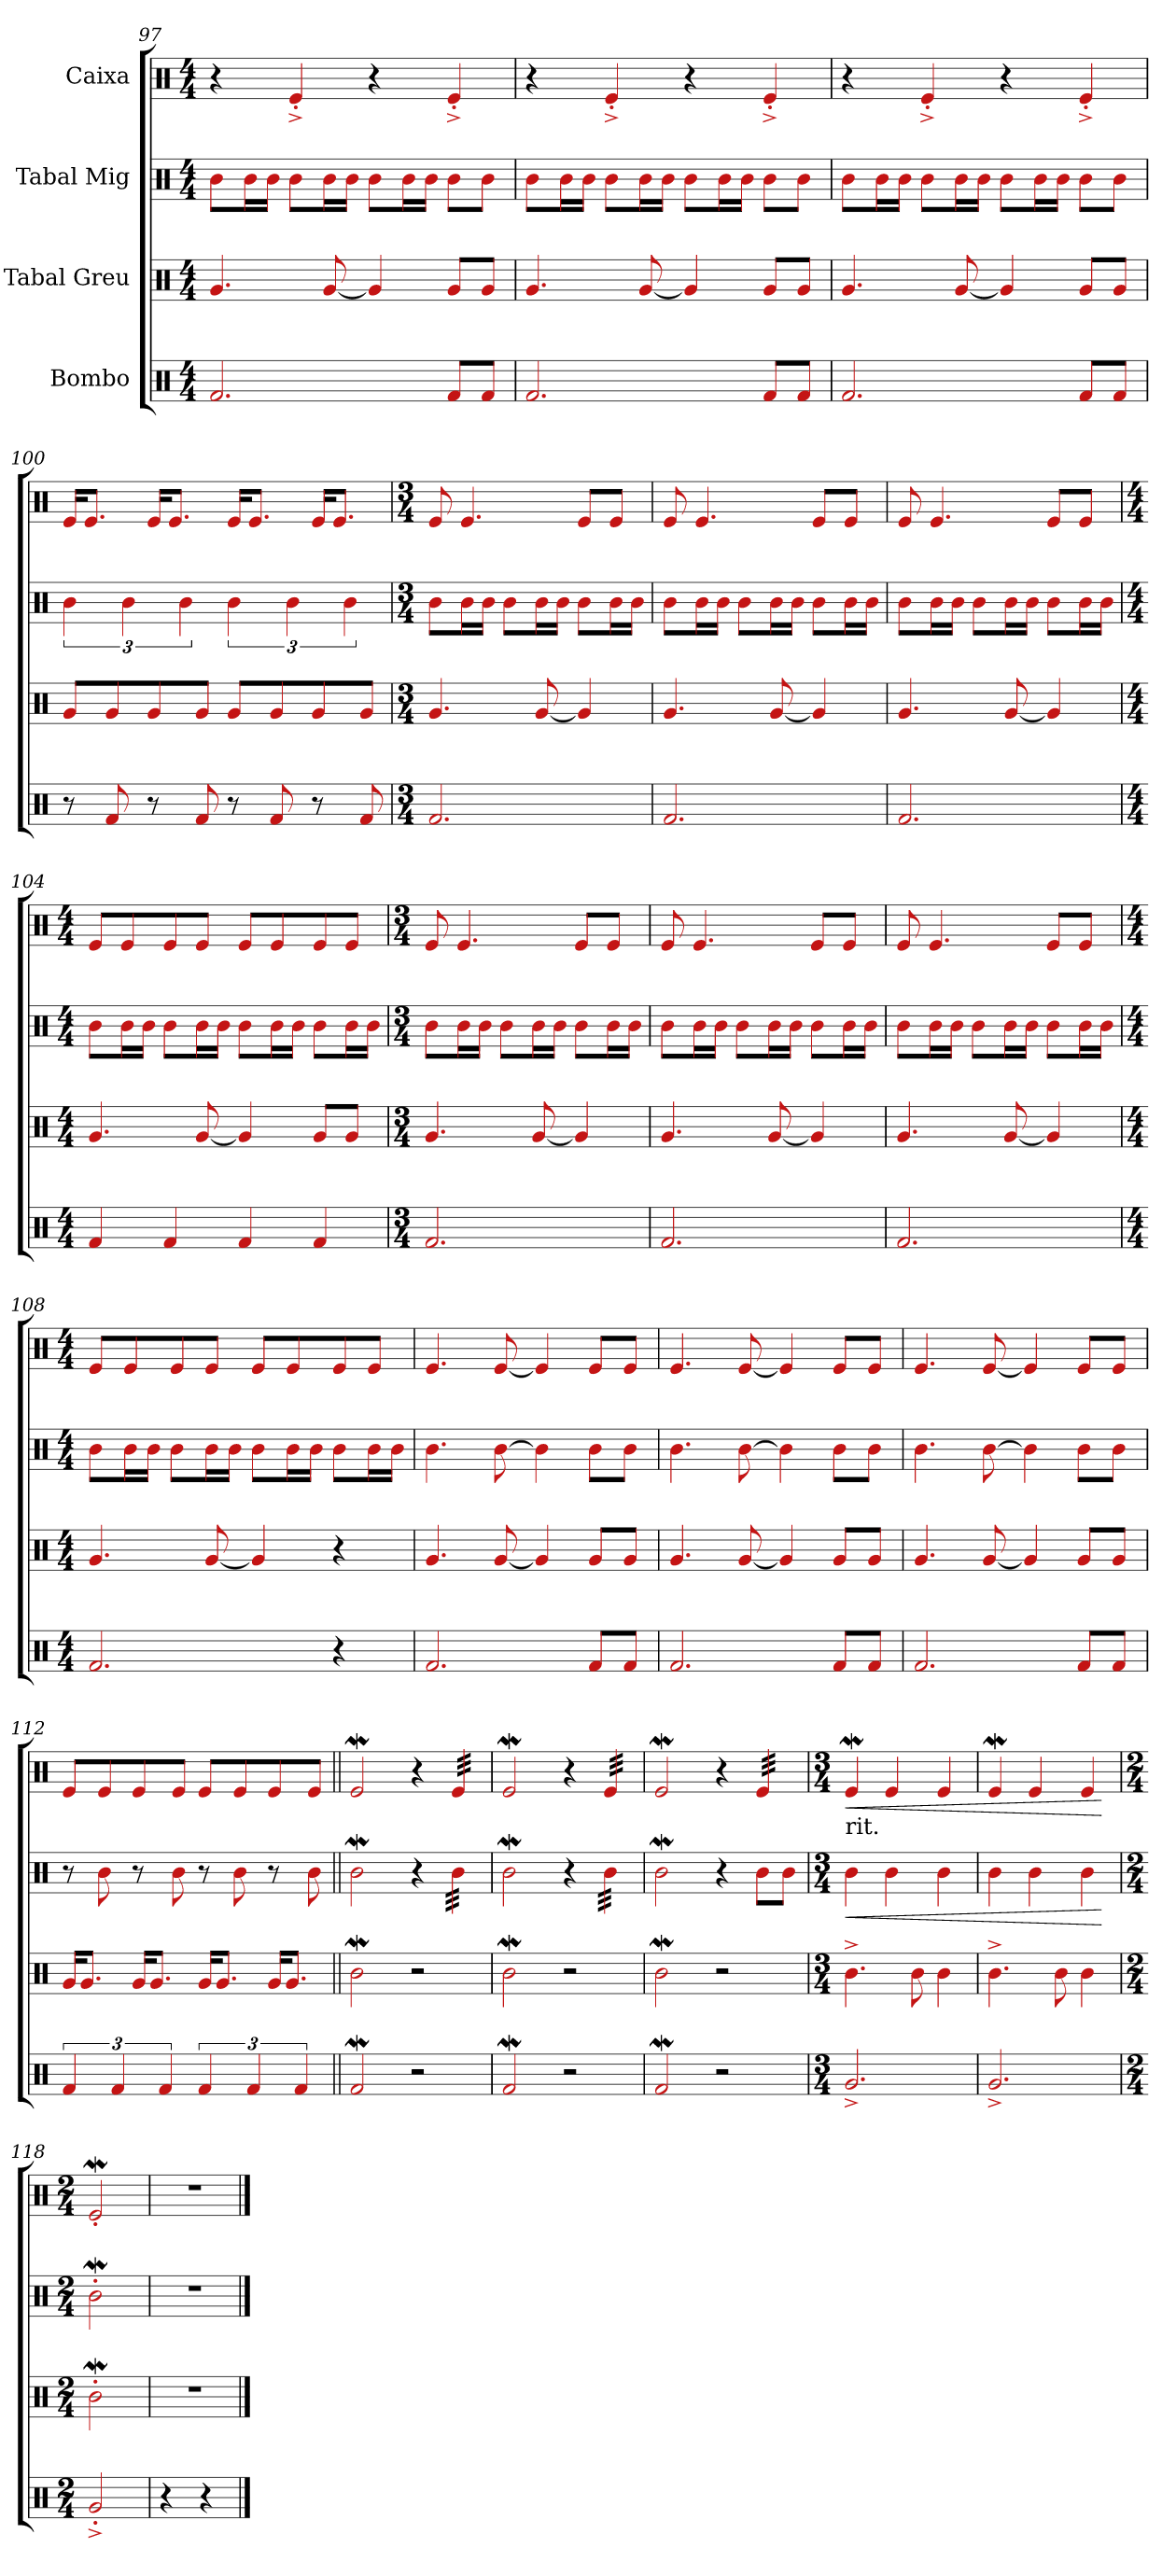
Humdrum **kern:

**kern	**kern	**kern	**dynam	**kern	**dynam
*part4	*part3	*part2	*part2	*part1	*part1
*staff4	*staff3	*staff2	*staff2	*staff1	*staff1
*I"Bombo	*I"Tabal Greu	*I"Tabal Mig	*	*I"Caixa	*
!!LO:PB:g=z
*clefX	*clefX	*clefX	*	*clefX	*
*k[]	*k[]	*k[]	*	*k[]	*
*M4/4	*M4/4	*M4/4	*	*M4/4	*
=97	=97	=97	=97	=97	=97
2.f/	4.g/	8b\L	.	4r	.
.	.	16b\L	.	.	.
.	.	16b\JJ	.	.	.
.	.	8b\L	.	4e'^/	.
.	[8g/	16b\L	.	.	.
.	.	16b\JJ	.	.	.
.	4g/]	8b\L	.	4r	.
.	.	16b\L	.	.	.
.	.	16b\JJ	.	.	.
8f/L	8g/L	8b\L	.	4e'^/	.
8f/J	8g/J	8b\J	.	.	.
=98	=98	=98	=98	=98	=98
2.f/	4.g/	8b\L	.	4r	.
.	.	16b\L	.	.	.
.	.	16b\JJ	.	.	.
.	.	8b\L	.	4e'^/	.
.	[8g/	16b\L	.	.	.
.	.	16b\JJ	.	.	.
.	4g/]	8b\L	.	4r	.
.	.	16b\L	.	.	.
.	.	16b\JJ	.	.	.
8f/L	8g/L	8b\L	.	4e'^/	.
8f/J	8g/J	8b\J	.	.	.
=99	=99	=99	=99	=99	=99
2.f/	4.g/	8b\L	.	4r	.
.	.	16b\L	.	.	.
.	.	16b\JJ	.	.	.
.	.	8b\L	.	4e'^/	.
.	[8g/	16b\L	.	.	.
.	.	16b\JJ	.	.	.
.	4g/]	8b\L	.	4r	.
.	.	16b\L	.	.	.
.	.	16b\JJ	.	.	.
8f/L	8g/L	8b\L	.	4e'^/	.
8f/J	8g/J	8b\J	.	.	.
!!LO:LB:g=z
=100	=100	=100	=100	=100	=100
8r	8g/L	6b\	.	16e/KL	.
.	.	.	.	8.e/J	.
8f/	8g/	.	.	.	.
.	.	6b\	.	.	.
8r	8g/	.	.	16e/KL	.
.	.	.	.	8.e/J	.
.	.	6b\	.	.	.
8f/	8g/J	.	.	.	.
8r	8g/L	6b\	.	16e/KL	.
.	.	.	.	8.e/J	.
8f/	8g/	.	.	.	.
.	.	6b\	.	.	.
8r	8g/	.	.	16e/KL	.
.	.	.	.	8.e/J	.
.	.	6b\	.	.	.
8f/	8g/J	.	.	.	.
=101	=101	=101	=101	=101	=101
*M3/4	*M3/4	*M3/4	*	*M3/4	*
2.f/	4.g/	8b\L	.	8e/	.
.	.	16b\L	.	4.e/	.
.	.	16b\JJ	.	.	.
.	.	8b\L	.	.	.
.	[8g/	16b\L	.	.	.
.	.	16b\JJ	.	.	.
.	4g/]	8b\L	.	8e/L	.
.	.	16b\L	.	8e/J	.
.	.	16b\JJ	.	.	.
=102	=102	=102	=102	=102	=102
2.f/	4.g/	8b\L	.	8e/	.
.	.	16b\L	.	4.e/	.
.	.	16b\JJ	.	.	.
.	.	8b\L	.	.	.
.	[8g/	16b\L	.	.	.
.	.	16b\JJ	.	.	.
.	4g/]	8b\L	.	8e/L	.
.	.	16b\L	.	8e/J	.
.	.	16b\JJ	.	.	.
!!LO:LB:g=z
=103	=103	=103	=103	=103	=103
2.f/	4.g/	8b\L	.	8e/	.
.	.	16b\L	.	4.e/	.
.	.	16b\JJ	.	.	.
.	.	8b\L	.	.	.
.	[8g/	16b\L	.	.	.
.	.	16b\JJ	.	.	.
.	4g/]	8b\L	.	8e/L	.
.	.	16b\L	.	8e/J	.
.	.	16b\JJ	.	.	.
=104	=104	=104	=104	=104	=104
*M4/4	*M4/4	*M4/4	*	*M4/4	*
4f/	4.g/	8b\L	.	8e/L	.
.	.	16b\L	.	8e/	.
.	.	16b\JJ	.	.	.
4f/	.	8b\L	.	8e/	.
.	[8g/	16b\L	.	8e/J	.
.	.	16b\JJ	.	.	.
4f/	4g/]	8b\L	.	8e/L	.
.	.	16b\L	.	8e/	.
.	.	16b\JJ	.	.	.
4f/	8g/L	8b\L	.	8e/	.
.	8g/J	16b\L	.	8e/J	.
.	.	16b\JJ	.	.	.
=105	=105	=105	=105	=105	=105
*M3/4	*M3/4	*M3/4	*	*M3/4	*
2.f/	4.g/	8b\L	.	8e/	.
.	.	16b\L	.	4.e/	.
.	.	16b\JJ	.	.	.
.	.	8b\L	.	.	.
.	[8g/	16b\L	.	.	.
.	.	16b\JJ	.	.	.
.	4g/]	8b\L	.	8e/L	.
.	.	16b\L	.	8e/J	.
.	.	16b\JJ	.	.	.
=106	=106	=106	=106	=106	=106
2.f/	4.g/	8b\L	.	8e/	.
.	.	16b\L	.	4.e/	.
.	.	16b\JJ	.	.	.
.	.	8b\L	.	.	.
.	[8g/	16b\L	.	.	.
.	.	16b\JJ	.	.	.
.	4g/]	8b\L	.	8e/L	.
.	.	16b\L	.	8e/J	.
.	.	16b\JJ	.	.	.
!!LO:PB:g=z
=107	=107	=107	=107	=107	=107
2.f/	4.g/	8b\L	.	8e/	.
.	.	16b\L	.	4.e/	.
.	.	16b\JJ	.	.	.
.	.	8b\L	.	.	.
.	[8g/	16b\L	.	.	.
.	.	16b\JJ	.	.	.
.	4g/]	8b\L	.	8e/L	.
.	.	16b\L	.	8e/J	.
.	.	16b\JJ	.	.	.
=108	=108	=108	=108	=108	=108
*M4/4	*M4/4	*M4/4	*	*M4/4	*
2.f/	4.g/	8b\L	.	8e/L	.
.	.	16b\L	.	8e/	.
.	.	16b\JJ	.	.	.
.	.	8b\L	.	8e/	.
.	[8g/	16b\L	.	8e/J	.
.	.	16b\JJ	.	.	.
.	4g/]	8b\L	.	8e/L	.
.	.	16b\L	.	8e/	.
.	.	16b\JJ	.	.	.
4r	4r	8b\L	.	8e/	.
.	.	16b\L	.	8e/J	.
.	.	16b\JJ	.	.	.
=109	=109	=109	=109	=109	=109
2.f/	4.g/	4.b\	.	4.e/	.
.	[8g/	[8b\	.	[8e/	.
.	4g/]	4b\]	.	4e/]	.
8f/L	8g/L	8b\L	.	8e/L	.
8f/J	8g/J	8b\J	.	8e/J	.
=110	=110	=110	=110	=110	=110
2.f/	4.g/	4.b\	.	4.e/	.
.	[8g/	[8b\	.	[8e/	.
.	4g/]	4b\]	.	4e/]	.
8f/L	8g/L	8b\L	.	8e/L	.
8f/J	8g/J	8b\J	.	8e/J	.
!!LO:LB:g=z
=111	=111	=111	=111	=111	=111
2.f/	4.g/	4.b\	.	4.e/	.
.	[8g/	[8b\	.	[8e/	.
.	4g/]	4b\]	.	4e/]	.
8f/L	8g/L	8b\L	.	8e/L	.
8f/J	8g/J	8b\J	.	8e/J	.
=112	=112	=112	=112	=112	=112
6f/	16g/KL	8r	.	8e/L	.
.	8.g/J	.	.	.	.
.	.	8b\	.	8e/	.
6f/	.	.	.	.	.
.	16g/KL	8r	.	8e/	.
.	8.g/J	.	.	.	.
6f/	.	.	.	.	.
.	.	8b\	.	8e/J	.
6f/	16g/KL	8r	.	8e/L	.
.	8.g/J	.	.	.	.
.	.	8b\	.	8e/	.
6f/	.	.	.	.	.
.	16g/KL	8r	.	8e/	.
.	8.g/J	.	.	.	.
6f/	.	.	.	.	.
.	.	8b\	.	8e/J	.
!!LO:LB:g=z
=113||	=113||	=113||	=113||	=113||	=113||
2fw/	2bW\	2bW\	.	2eW/	.
2r	2r	4r	.	4r	.
*	*	*tremolo	*	*	*
*	*	*	*	*tremolo	*
.	.	32b\LLL	.	32e/LLL	.
.	.	32b\	.	32e/	.
.	.	32b\	.	32e/	.
.	.	32b\	.	32e/	.
.	.	32b\	.	32e/	.
.	.	32b\	.	32e/	.
.	.	32b\	.	32e/	.
.	.	32b\JJJ	.	32e/JJJ	.
*	*	*	*	*Xtremolo	*
*	*	*Xtremolo	*	*	*
=114	=114	=114	=114	=114	=114
2fw/	2bW\	2bW\	.	2eW/	.
2r	2r	4r	.	4r	.
*	*	*tremolo	*	*	*
*	*	*	*	*tremolo	*
.	.	32b\LLL	.	32e/LLL	.
.	.	32b\	.	32e/	.
.	.	32b\	.	32e/	.
.	.	32b\	.	32e/	.
.	.	32b\	.	32e/	.
.	.	32b\	.	32e/	.
.	.	32b\	.	32e/	.
.	.	32b\JJJ	.	32e/JJJ	.
*	*	*	*	*Xtremolo	*
*	*	*Xtremolo	*	*	*
=115	=115	=115	=115	=115	=115
2fw/	2bW\	2bW\	.	2eW/	.
2r	2r	4r	.	4r	.
*	*	*	*	*tremolo	*
.	.	8b\L	.	32e/LLL	.
.	.	.	.	32e/	.
.	.	.	.	32e/	.
.	.	.	.	32e/	.
.	.	8b\J	.	32e/	.
.	.	.	.	32e/	.
.	.	.	.	32e/	.
.	.	.	.	32e/JJJ	.
*	*	*	*	*Xtremolo	*
=116	=116	=116	=116	=116	=116
*M3/4	*M3/4	*M3/4	*	*M3/4	*
*	*	*	*	*MM320	*
!	!	!	!	!LO:TX:b:t=rit.	!
!	!	!	!LO:HP:b	!	!LO:HP:b
2.g^/	4.b^\	4b\	<	4eW/	<
.	.	4b\	.	4e/	.
.	8b\	.	.	.	.
.	4b\	4b\	.	4e/	.
=117	=117	=117	=117	=117	=117
2.g^/	4.b^\	4b\	.	4eW/	.
.	.	4b\	.	4e/	.
.	8b\	.	.	.	.
.	4b\	4b\	.	4e/	.
.	.	.	[	.	[
=118	=118	=118	=118	=118	=118
*M2/4	*M2/4	*M2/4	*	*M2/4	*
2g'^/	2bW'\	2bW'\	.	2eW'/	.
=119	=119	=119	=119	=119	=119
4r	2r	2r	.	2r	.
4r	.	.	.	.	.
==	==	==	==	==	==
*-	*-	*-	*-	*-	*-
